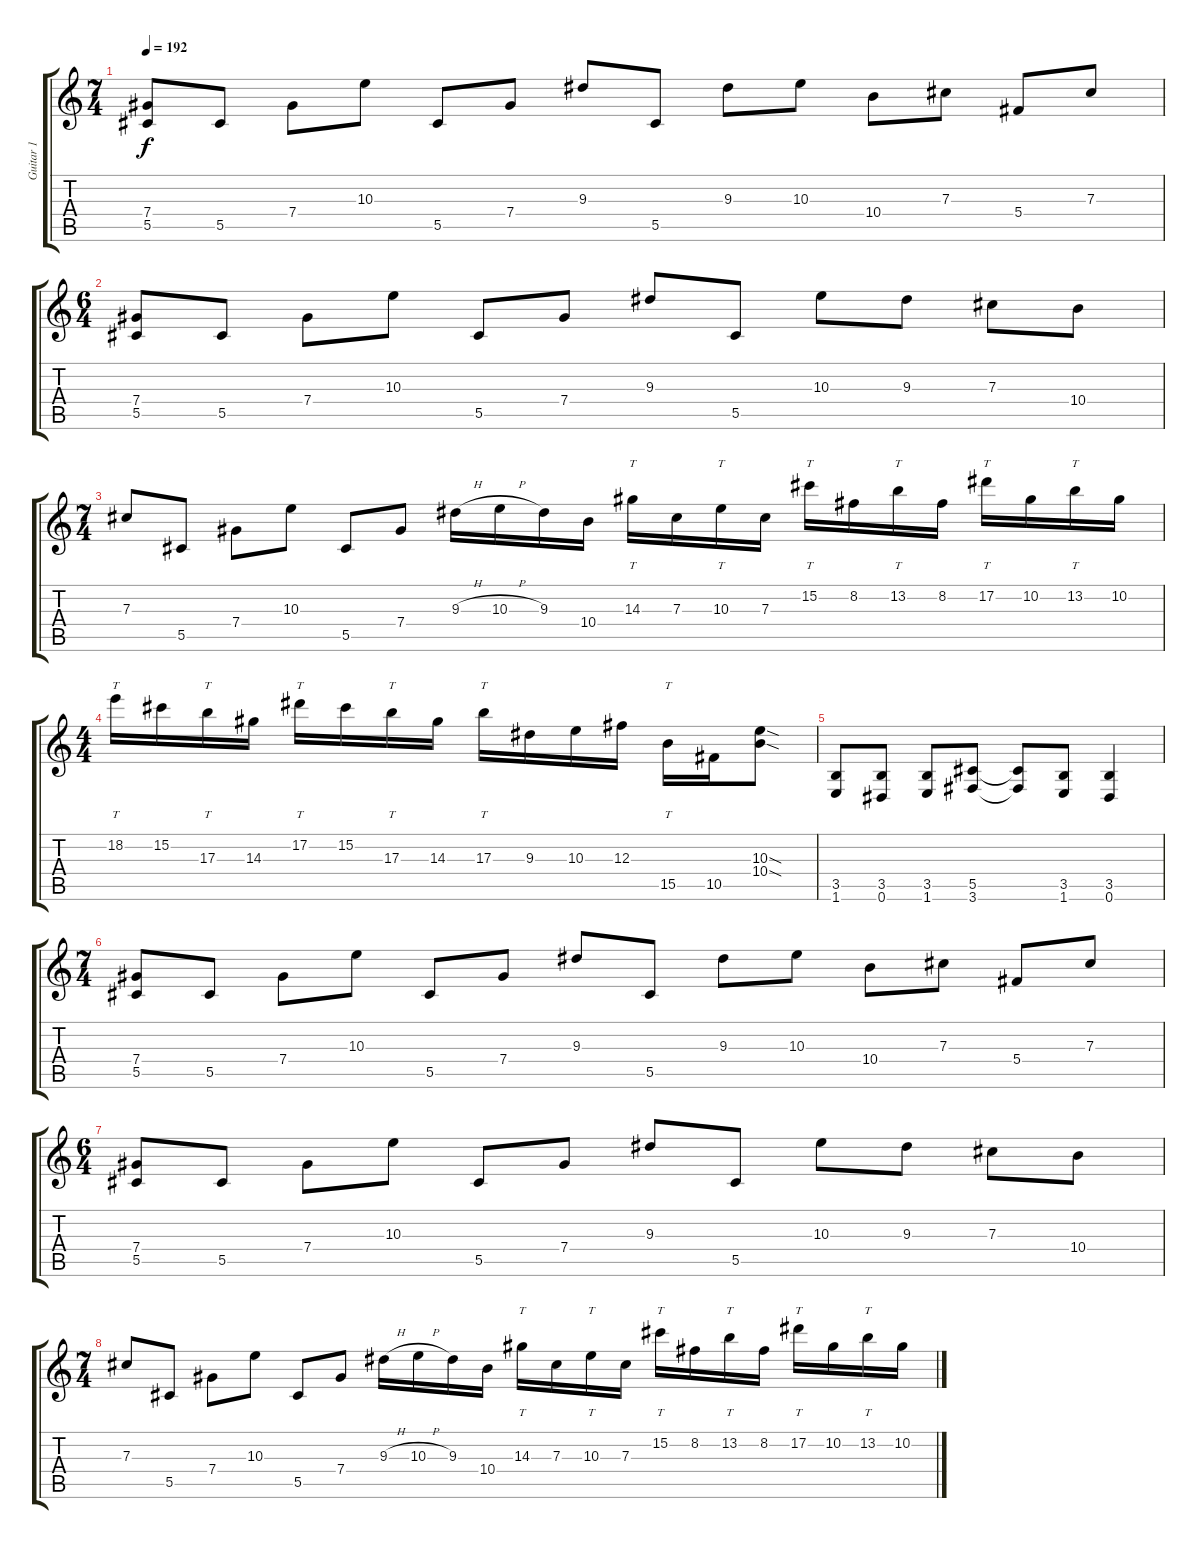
\track ("Guitar 1" "Guitar 1") {instrument overdrivenguitar}
\staff {score tabs}
\tuning (Eb4 Bb3 Gb3 Db3 Ab2 Eb2) {hide}
\ts (7 4)
\section ("" "")
\tempo 192
\clef g2
\ks c
(7.4 5.5).8{dy f} 5.5.8 7.4.8 10.3.8 5.5.8 7.4.8 9.3.8 5.5.8 9.3.8 10.3.8 10.4.8 7.3.8 5.4.8 7.3.8 |
\ts (6 4)
(7.4 5.5).8 5.5.8 7.4.8 10.3.8 5.5.8 7.4.8 9.3.8 5.5.8 10.3.8 9.3.8 7.3.8 10.4.8 |
\ts (7 4)
7.3.8 5.5.8 7.4.8 10.3.8 5.5.8 7.4.8 9.3{h}.16 10.3{h}.16 9.3.16 10.4.16 14.3.16{tt} 7.3.16 10.3.16{tt} 7.3.16 15.2.16{tt} 8.2.16 13.2.16{tt} 8.2.16 17.2.16{tt} 10.2.16 13.2.16{tt} 10.2.16 |
\ts (4 4)
18.2.16{tt} 15.2.16 17.3.16{tt} 14.3.16 17.2.16{tt} 15.2.16 17.3.16{tt} 14.3.16 17.3.16{tt} 9.3.16 10.3.16 12.3.16 15.5.16{tt} 10.5.16 (10.3{sod} 10.4{sod}).8 |
(3.5 1.6).8 (3.5 0.6).8 (3.5 1.6).8 (5.5 3.6).8 (5.5{t} 3.6{t}).8 (3.5 1.6).8 (3.5 0.6).4 |
\ts (7 4)
(7.4 5.5).8 5.5.8 7.4.8 10.3.8 5.5.8 7.4.8 9.3.8 5.5.8 9.3.8 10.3.8 10.4.8 7.3.8 5.4.8 7.3.8 |
\ts (6 4)
(7.4 5.5).8 5.5.8 7.4.8 10.3.8 5.5.8 7.4.8 9.3.8 5.5.8 10.3.8 9.3.8 7.3.8 10.4.8 |
\ts (7 4)
7.3.8 5.5.8 7.4.8 10.3.8 5.5.8 7.4.8 9.3{h}.16 10.3{h}.16 9.3.16 10.4.16 14.3.16{tt} 7.3.16 10.3.16{tt} 7.3.16 15.2.16{tt} 8.2.16 13.2.16{tt} 8.2.16 17.2.16{tt} 10.2.16 13.2.16{tt} 10.2.16
